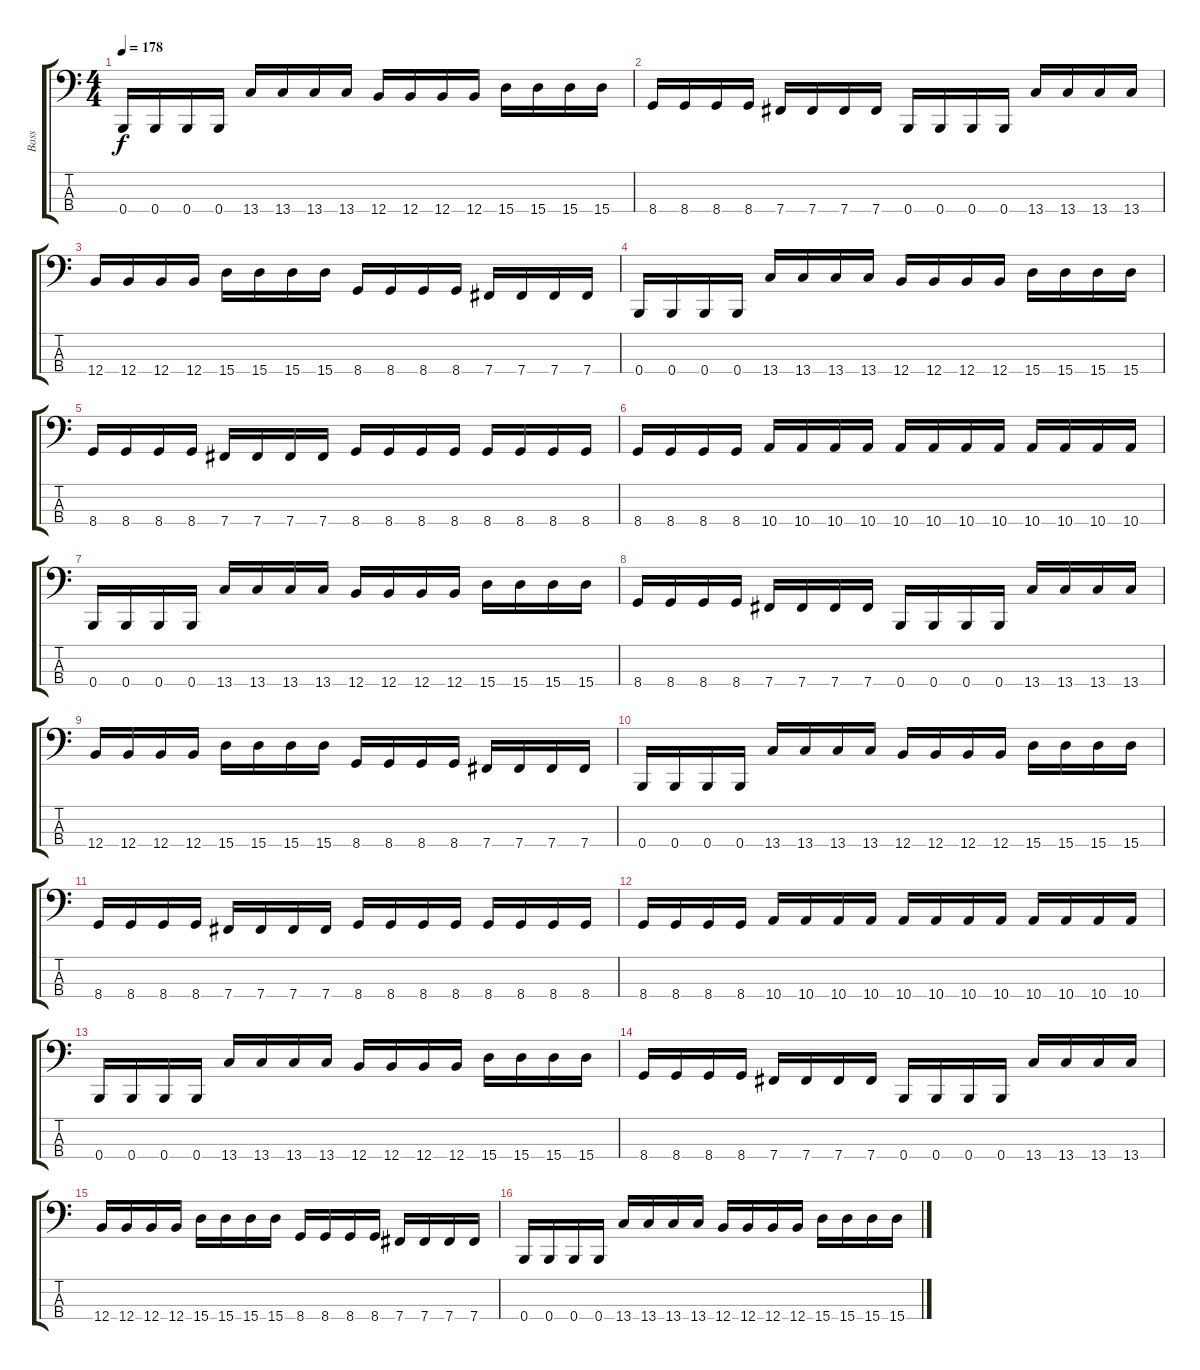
\track ("Bass" "Bass") {instrument electricbasspick}
\staff {score tabs}
\tuning (D2 A1 E1 B0) {hide}
\ts (4 4)
\tempo 178
\clef f4
\ks c
0.4.16{dy f balance 4} 0.4.16 0.4.16 0.4.16 13.4.16 13.4.16 13.4.16 13.4.16 12.4.16 12.4.16 12.4.16 12.4.16 15.4.16 15.4.16 15.4.16 15.4.16 |
8.4.16 8.4.16 8.4.16 8.4.16 7.4.16 7.4.16 7.4.16 7.4.16 0.4.16 0.4.16 0.4.16 0.4.16 13.4.16 13.4.16 13.4.16 13.4.16 |
12.4.16 12.4.16 12.4.16 12.4.16 15.4.16 15.4.16 15.4.16 15.4.16 8.4.16 8.4.16 8.4.16 8.4.16 7.4.16 7.4.16 7.4.16 7.4.16 |
0.4.16 0.4.16 0.4.16 0.4.16 13.4.16 13.4.16 13.4.16 13.4.16 12.4.16 12.4.16 12.4.16 12.4.16 15.4.16 15.4.16 15.4.16 15.4.16 |
8.4.16 8.4.16 8.4.16 8.4.16 7.4.16 7.4.16 7.4.16 7.4.16 8.4.16 8.4.16 8.4.16 8.4.16 8.4.16 8.4.16 8.4.16 8.4.16 |
8.4.16 8.4.16 8.4.16 8.4.16 10.4.16 10.4.16 10.4.16 10.4.16 10.4.16 10.4.16 10.4.16 10.4.16 10.4.16 10.4.16 10.4.16 10.4.16 |
0.4.16 0.4.16 0.4.16 0.4.16 13.4.16 13.4.16 13.4.16 13.4.16 12.4.16 12.4.16 12.4.16 12.4.16 15.4.16 15.4.16 15.4.16 15.4.16 |
8.4.16 8.4.16 8.4.16 8.4.16 7.4.16 7.4.16 7.4.16 7.4.16 0.4.16 0.4.16 0.4.16 0.4.16 13.4.16 13.4.16 13.4.16 13.4.16 |
12.4.16 12.4.16 12.4.16 12.4.16 15.4.16 15.4.16 15.4.16 15.4.16 8.4.16 8.4.16 8.4.16 8.4.16 7.4.16 7.4.16 7.4.16 7.4.16 |
0.4.16 0.4.16 0.4.16 0.4.16 13.4.16 13.4.16 13.4.16 13.4.16 12.4.16 12.4.16 12.4.16 12.4.16 15.4.16 15.4.16 15.4.16 15.4.16 |
8.4.16 8.4.16 8.4.16 8.4.16 7.4.16 7.4.16 7.4.16 7.4.16 8.4.16 8.4.16 8.4.16 8.4.16 8.4.16 8.4.16 8.4.16 8.4.16 |
8.4.16 8.4.16 8.4.16 8.4.16 10.4.16 10.4.16 10.4.16 10.4.16 10.4.16 10.4.16 10.4.16 10.4.16 10.4.16 10.4.16 10.4.16 10.4.16 |
0.4.16 0.4.16 0.4.16 0.4.16 13.4.16 13.4.16 13.4.16 13.4.16 12.4.16 12.4.16 12.4.16 12.4.16 15.4.16 15.4.16 15.4.16 15.4.16 |
8.4.16 8.4.16 8.4.16 8.4.16 7.4.16 7.4.16 7.4.16 7.4.16 0.4.16 0.4.16 0.4.16 0.4.16 13.4.16 13.4.16 13.4.16 13.4.16 |
12.4.16 12.4.16 12.4.16 12.4.16 15.4.16 15.4.16 15.4.16 15.4.16 8.4.16 8.4.16 8.4.16 8.4.16 7.4.16 7.4.16 7.4.16 7.4.16 |
0.4.16 0.4.16 0.4.16 0.4.16 13.4.16 13.4.16 13.4.16 13.4.16 12.4.16 12.4.16 12.4.16 12.4.16 15.4.16 15.4.16 15.4.16 15.4.16
